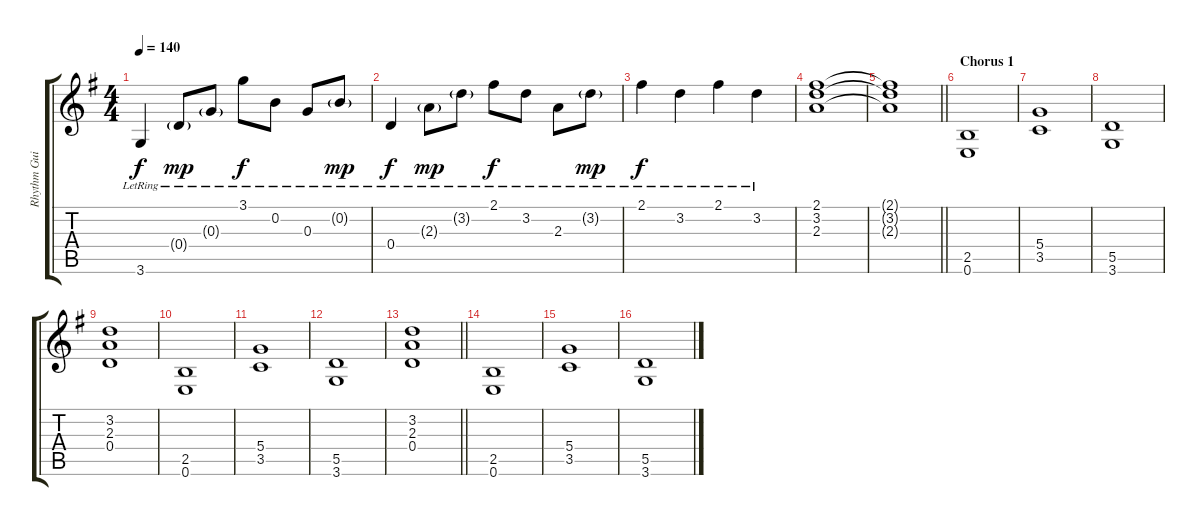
\track ("Rhythm Guitar 2: Axel Rudi Pell" "Rhythm Gui") {instrument electricguitarclean}
\staff {score tabs}
\tuning (E4 B3 G3 D3 A2 E2) {hide}
\ts (4 4)
\tempo 140
\clef g2
\ks eminor
3.6{lr}.4{dy f} 0.4{g lr}.8{dy mp} 0.3{g lr}.8 3.1{lr}.8{dy f} 0.2{lr}.8 0.3{lr}.8 0.2{g lr}.8{dy mp} |
0.4{lr}.4{dy f} 2.3{g lr}.8{dy mp} 3.2{g lr}.8 2.1{lr}.8{dy f} 3.2{lr}.8 2.3{lr}.8 3.2{g lr}.8{dy mp} |
2.1{lr}.4{dy f} 3.2{lr}.4 2.1{lr}.4 3.2{lr}.4 |
(2.1 3.2 2.3).1 |
\barLineRight lightlight
(2.1{t} 3.2{t} 2.3{t}).1 |
\section ("" "Chorus 1")
(2.5 0.6).1{instrument distortionguitar} |
(5.4 3.5).1 |
(5.5 3.6).1 |
(3.2 2.3 0.4).1 |
(2.5 0.6).1 |
(5.4 3.5).1 |
(5.5 3.6).1 |
\barLineRight lightlight
(3.2 2.3 0.4).1 |
(2.5 0.6).1 |
(5.4 3.5).1 |
(5.5 3.6).1
